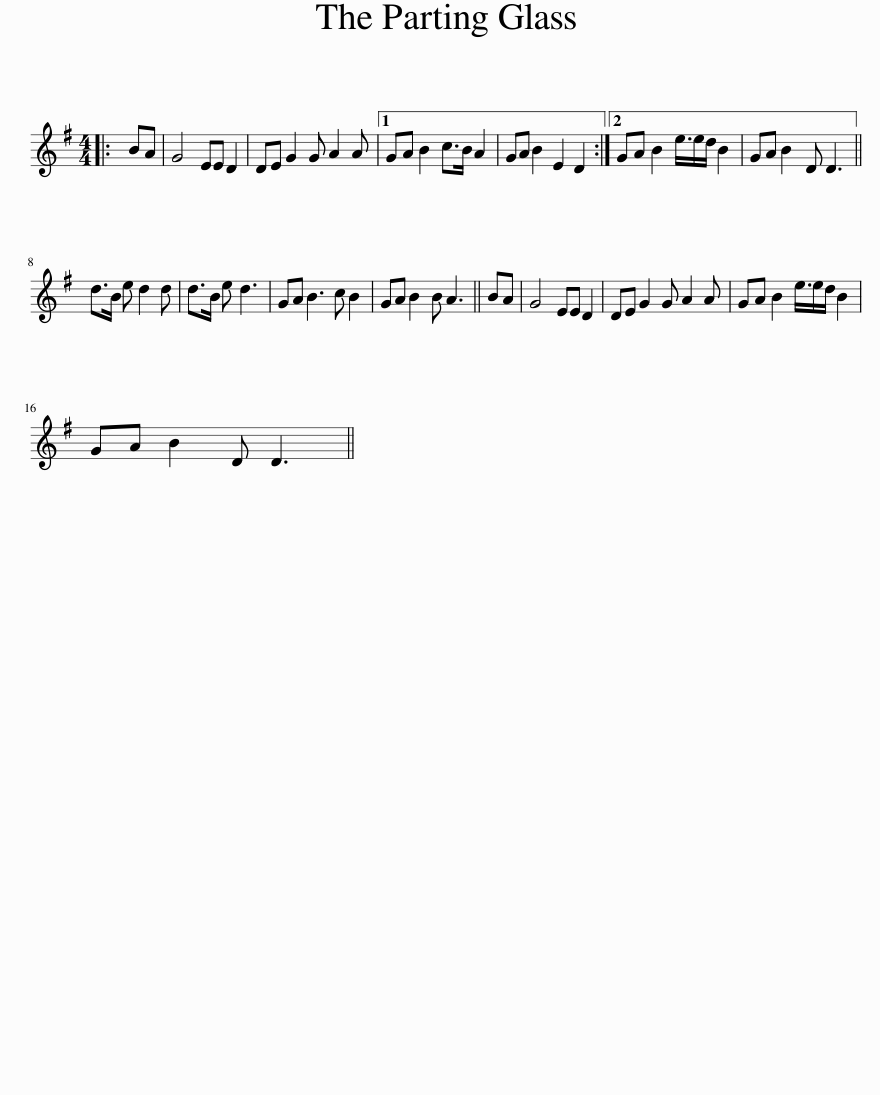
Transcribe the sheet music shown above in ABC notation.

X:1
L:1/8
M:4/4
I:linebreak $
K:Emin
V:1 treble
V:1
|: BA | G4 EE D2 | DE G2 G A2 A |1 GA B2 c>B A2 | GA B2 E2 D2 :|2 %5
 GA B2 e3/4e/d/ B2 | GA B2 D D3 ||$ d>B e d2 d | d>B e d3 | GA B3 c B2 | %10
 GA B2 B A3 || BA | G4 EE D2 | DE G2 G A2 A | GA B2 e3/4e/d/ B2 |$ %15
 GA B2 D D3 || %16
